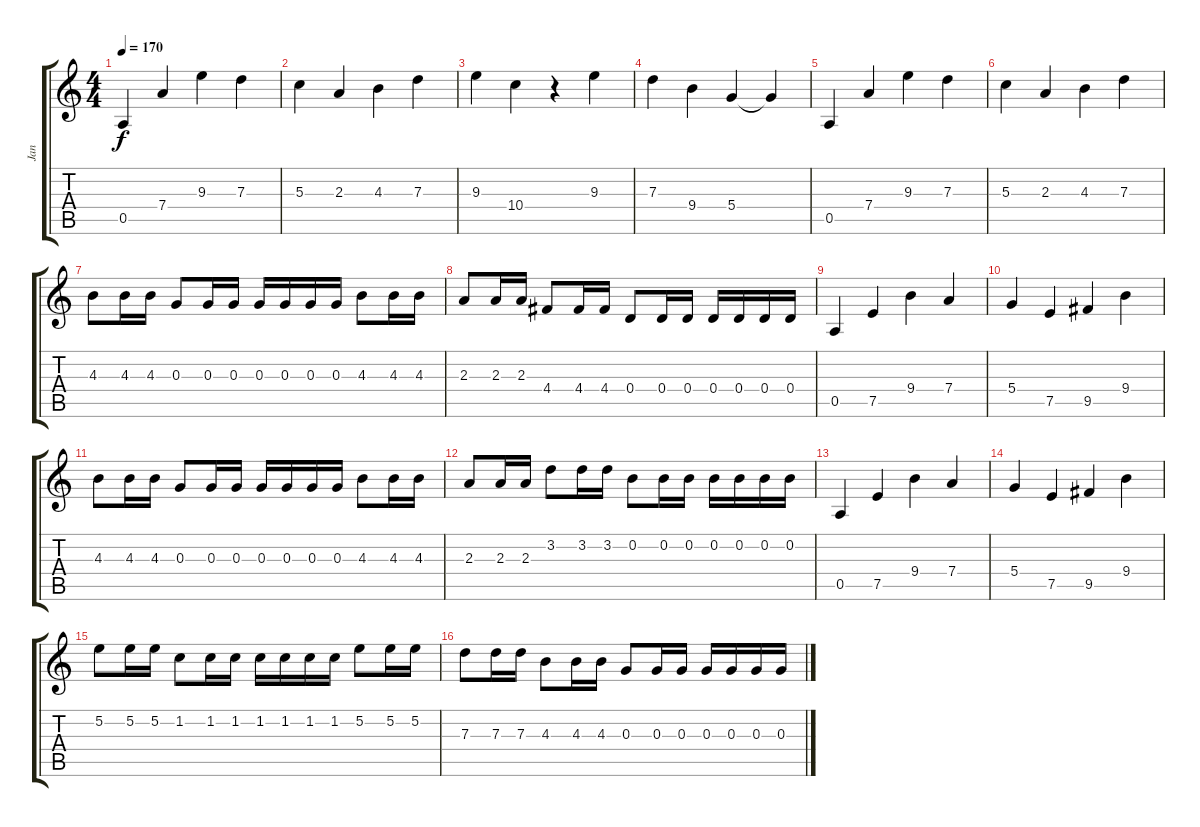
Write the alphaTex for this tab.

\track ("Jan" "Jan") {instrument distortionguitar}
\staff {score tabs}
\tuning (E4 B3 G3 D3 A2 E2) {hide}
\ts (4 4)
\tempo 170
\clef g2
\ks c
0.5.4{dy f volume 13 balance 8} 7.4.4 9.3.4 7.3.4 |
5.3.4 2.3.4 4.3.4 7.3.4 |
9.3.4 10.4.4 r.4 9.3.4 |
7.3.4 9.4.4 5.4.4 5.4{t}.4 |
0.5.4 7.4.4 9.3.4 7.3.4 |
5.3.4 2.3.4 4.3.4 7.3.4 |
4.3.8 4.3.16 4.3.16 0.3.8 0.3.16 0.3.16 0.3.16 0.3.16 0.3.16 0.3.16 4.3.8 4.3.16 4.3.16 |
2.3.8 2.3.16 2.3.16 4.4.8 4.4.16 4.4.16 0.4.8 0.4.16 0.4.16 0.4.16 0.4.16 0.4.16 0.4.16 |
0.5.4 7.5.4 9.4.4 7.4.4 |
5.4.4 7.5.4 9.5.4 9.4.4 |
4.3.8 4.3.16 4.3.16 0.3.8 0.3.16 0.3.16 0.3.16 0.3.16 0.3.16 0.3.16 4.3.8 4.3.16 4.3.16 |
2.3.8 2.3.16 2.3.16 3.2.8 3.2.16 3.2.16 0.2.8 0.2.16 0.2.16 0.2.16 0.2.16 0.2.16 0.2.16 |
0.5.4 7.5.4 9.4.4 7.4.4 |
5.4.4 7.5.4 9.5.4 9.4.4 |
5.2.8 5.2.16 5.2.16 1.2.8 1.2.16 1.2.16 1.2.16 1.2.16 1.2.16 1.2.16 5.2.8 5.2.16 5.2.16 |
7.3.8 7.3.16 7.3.16 4.3.8 4.3.16 4.3.16 0.3.8 0.3.16 0.3.16 0.3.16 0.3.16 0.3.16 0.3.16
